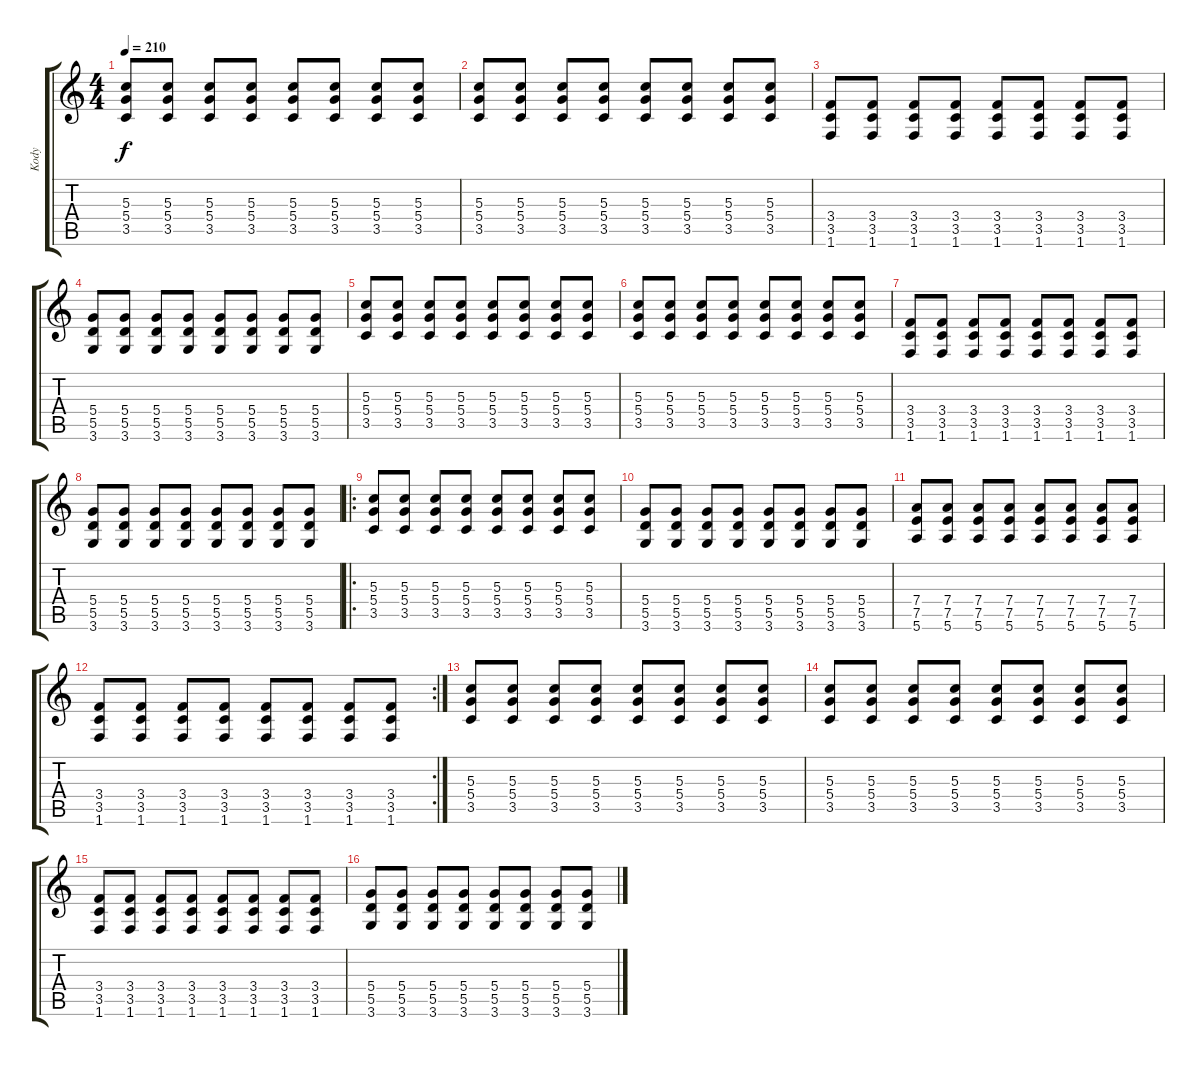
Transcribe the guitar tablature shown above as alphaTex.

\track ("Kody" "Kody") {instrument distortionguitar}
\staff {score tabs}
\tuning (E4 B3 G3 D3 A2 E2) {hide}
\ts (4 4)
\tempo 210
\clef g2
\ks c
(5.3 5.4 3.5).8{dy f} (5.3 5.4 3.5).8 (5.3 5.4 3.5).8 (5.3 5.4 3.5).8 (5.3 5.4 3.5).8 (5.3 5.4 3.5).8 (5.3 5.4 3.5).8 (5.3 5.4 3.5).8 |
(5.3 5.4 3.5).8 (5.3 5.4 3.5).8 (5.3 5.4 3.5).8 (5.3 5.4 3.5).8 (5.3 5.4 3.5).8 (5.3 5.4 3.5).8 (5.3 5.4 3.5).8 (5.3 5.4 3.5).8 |
(3.4 3.5 1.6).8 (3.4 3.5 1.6).8 (3.4 3.5 1.6).8 (3.4 3.5 1.6).8 (3.4 3.5 1.6).8 (3.4 3.5 1.6).8 (3.4 3.5 1.6).8 (3.4 3.5 1.6).8 |
(5.4 5.5 3.6).8 (5.4 5.5 3.6).8 (5.4 5.5 3.6).8 (5.4 5.5 3.6).8 (5.4 5.5 3.6).8 (5.4 5.5 3.6).8 (5.4 5.5 3.6).8 (5.4 5.5 3.6).8 |
(5.3 5.4 3.5).8 (5.3 5.4 3.5).8 (5.3 5.4 3.5).8 (5.3 5.4 3.5).8 (5.3 5.4 3.5).8 (5.3 5.4 3.5).8 (5.3 5.4 3.5).8 (5.3 5.4 3.5).8 |
(5.3 5.4 3.5).8 (5.3 5.4 3.5).8 (5.3 5.4 3.5).8 (5.3 5.4 3.5).8 (5.3 5.4 3.5).8 (5.3 5.4 3.5).8 (5.3 5.4 3.5).8 (5.3 5.4 3.5).8 |
(3.4 3.5 1.6).8 (3.4 3.5 1.6).8 (3.4 3.5 1.6).8 (3.4 3.5 1.6).8 (3.4 3.5 1.6).8 (3.4 3.5 1.6).8 (3.4 3.5 1.6).8 (3.4 3.5 1.6).8 |
(5.4 5.5 3.6).8 (5.4 5.5 3.6).8 (5.4 5.5 3.6).8 (5.4 5.5 3.6).8 (5.4 5.5 3.6).8 (5.4 5.5 3.6).8 (5.4 5.5 3.6).8 (5.4 5.5 3.6).8 |
\ro
(5.3 5.4 3.5).8 (5.3 5.4 3.5).8 (5.3 5.4 3.5).8 (5.3 5.4 3.5).8 (5.3 5.4 3.5).8 (5.3 5.4 3.5).8 (5.3 5.4 3.5).8 (5.3 5.4 3.5).8 |
(5.4 5.5 3.6).8 (5.4 5.5 3.6).8 (5.4 5.5 3.6).8 (5.4 5.5 3.6).8 (5.4 5.5 3.6).8 (5.4 5.5 3.6).8 (5.4 5.5 3.6).8 (5.4 5.5 3.6).8 |
(7.4 7.5 5.6).8 (7.4 7.5 5.6).8 (7.4 7.5 5.6).8 (7.4 7.5 5.6).8 (7.4 7.5 5.6).8 (7.4 7.5 5.6).8 (7.4 7.5 5.6).8 (7.4 7.5 5.6).8 |
\rc 2
(3.4 3.5 1.6).8 (3.4 3.5 1.6).8 (3.4 3.5 1.6).8 (3.4 3.5 1.6).8 (3.4 3.5 1.6).8 (3.4 3.5 1.6).8 (3.4 3.5 1.6).8 (3.4 3.5 1.6).8 |
(5.3 5.4 3.5).8 (5.3 5.4 3.5).8 (5.3 5.4 3.5).8 (5.3 5.4 3.5).8 (5.3 5.4 3.5).8 (5.3 5.4 3.5).8 (5.3 5.4 3.5).8 (5.3 5.4 3.5).8 |
(5.3 5.4 3.5).8 (5.3 5.4 3.5).8 (5.3 5.4 3.5).8 (5.3 5.4 3.5).8 (5.3 5.4 3.5).8 (5.3 5.4 3.5).8 (5.3 5.4 3.5).8 (5.3 5.4 3.5).8 |
(3.4 3.5 1.6).8 (3.4 3.5 1.6).8 (3.4 3.5 1.6).8 (3.4 3.5 1.6).8 (3.4 3.5 1.6).8 (3.4 3.5 1.6).8 (3.4 3.5 1.6).8 (3.4 3.5 1.6).8 |
(5.4 5.5 3.6).8 (5.4 5.5 3.6).8 (5.4 5.5 3.6).8 (5.4 5.5 3.6).8 (5.4 5.5 3.6).8 (5.4 5.5 3.6).8 (5.4 5.5 3.6).8 (5.4 5.5 3.6).8
